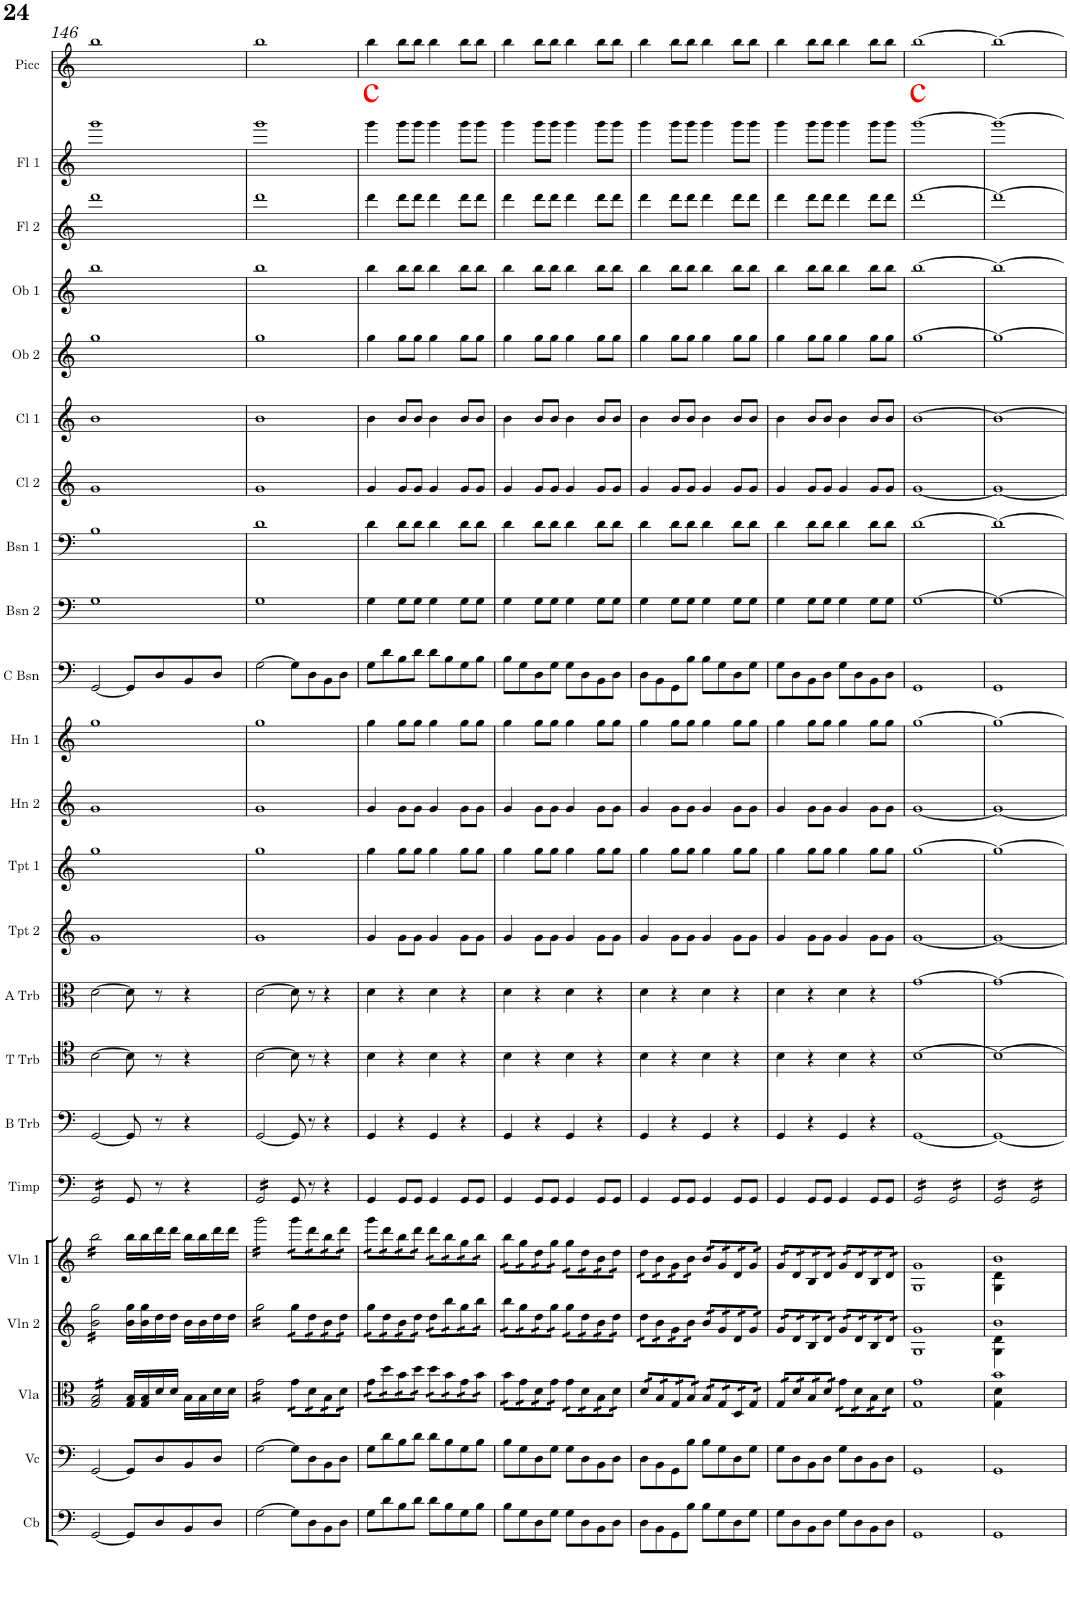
**kern	**kern	**kern	**kern	**kern	**kern	**kern	**kern	**kern	**kern	**kern	**kern	**kern	**kern	**kern	**kern	**kern	**kern	**kern	**kern	**kern	**kern	**kern	**text
*part23	*part22	*part21	*part20	*part19	*part18	*part17	*part16	*part15	*part14	*part13	*part12	*part11	*part10	*part9	*part8	*part7	*part6	*part5	*part4	*part3	*part2	*part1	*part1
*staff23	*staff22	*staff21	*staff20	*staff19	*staff18	*staff17	*staff16	*staff15	*staff14	*staff13	*staff12	*staff11	*staff10	*staff9	*staff8	*staff7	*staff6	*staff5	*staff4	*staff3	*staff2	*staff1	*staff1
*I"Contrabass	*I"Violoncello	*I"Viola	*I"Violin 2	*I"Violin 1	*I"C, G Timpani	*I"Bass Trombone	*I"Tenor Trombone	*I"Alto Trombone	*I"C Trumpet 2	*I"C Trumpet 1	*I"C Horn 2	*I"C Horn 1	*I"Contrabassoon	*I"Bassoon 2	*I"Bassoon 1	*I"C Clarinet 2	*I"C Clarinet 1	*I"Oboe 2	*I"Oboe 1	*I"Flute 2	*I"Flute 1	*I"Piccolo	*
*I'Cb	*I'Vc	*I'Vla	*I'Vln 2	*I'Vln 1	*I'Timp	*I'B Trb	*I'T Trb	*I'A Trb	*I'Tpt 2	*I'Tpt 1	*I'Hn 2	*I'Hn 1	*I'C Bsn	*I'Bsn 2	*I'Bsn 1	*I'Cl 2	*I'Cl 1	*I'Ob 2	*I'Ob 1	*I'Fl 2	*I'Fl 1	*I'Picc	*
!!LO:PB:g=z
*clefF4	*clefF4	*clefC3	*clefG2	*clefG2	*clefF4	*clefF4	*clefC4	*clefC3	*clefG2	*clefG2	*clefG2	*clefG2	*clefF4	*clefF4	*clefF4	*clefG2	*clefG2	*clefG2	*clefG2	*clefG2	*clefG2	*clefG2	*
*Trd7c12	*	*	*	*	*	*	*	*	*	*	*Trd7c12	*Trd7c12	*Trd7c12	*	*	*Trd1c2	*Trd1c2	*	*	*	*	*Trd-7c-12	*
*k[]	*k[]	*k[]	*k[]	*k[]	*k[]	*k[]	*k[]	*k[]	*k[]	*k[]	*k[]	*k[]	*k[]	*k[]	*k[]	*k[]	*k[]	*k[]	*k[]	*k[]	*k[]	*k[]	*
*M4/4	*M4/4	*M4/4	*M4/4	*M4/4	*M4/4	*M4/4	*M4/4	*M4/4	*M4/4	*M4/4	*M4/4	*M4/4	*M4/4	*M4/4	*M4/4	*M4/4	*M4/4	*M4/4	*M4/4	*M4/4	*M4/4	*M4/4	*
*met(c)	*met(c)	*met(c)	*met(c)	*met(c)	*met(c)	*met(c)	*met(c)	*met(c)	*met(c)	*met(c)	*met(c)	*met(c)	*met(c)	*met(c)	*met(c)	*met(c)	*met(c)	*met(c)	*met(c)	*met(c)	*met(c)	*met(c)	*
=146	=146	=146	=146	=146	=146	=146	=146	=146	=146	=146	=146	=146	=146	=146	=146	=146	=146	=146	=146	=146	=146	=146	=146
*	*	*tremolo	*	*	*	*	*	*	*	*	*	*	*	*	*	*	*	*	*	*	*	*	*
*	*	*	*tremolo	*	*	*	*	*	*	*	*	*	*	*	*	*	*	*	*	*	*	*	*
*	*	*	*	*tremolo	*	*	*	*	*	*	*	*	*	*	*	*	*	*	*	*	*	*	*
*	*	*	*	*	*tremolo	*	*	*	*	*	*	*	*	*	*	*	*	*	*	*	*	*	*
[2GG/	[2GG/	16G/ 16B/LL	16b\ 16gg\LL	16bb\LL	16GG/LL	[2GG/	[2B\	[2d\	1g	1gg	1g	1gg	[2GG/	1G	1B	1g	1b	1gg	1bb	1ddd	1ggg	1bb	.
.	.	16G/ 16B/	16b\ 16gg\	16bb\	16GG/	.	.	.	.	.	.	.	.	.	.	.	.	.	.	.	.	.	.
.	.	16G/ 16B/	16b\ 16gg\	16bb\	16GG/	.	.	.	.	.	.	.	.	.	.	.	.	.	.	.	.	.	.
.	.	16G/ 16B/	16b\ 16gg\	16bb\	16GG/	.	.	.	.	.	.	.	.	.	.	.	.	.	.	.	.	.	.
.	.	16G/ 16B/	16b\ 16gg\	16bb\	16GG/	.	.	.	.	.	.	.	.	.	.	.	.	.	.	.	.	.	.
.	.	16G/ 16B/	16b\ 16gg\	16bb\	16GG/	.	.	.	.	.	.	.	.	.	.	.	.	.	.	.	.	.	.
.	.	16G/ 16B/	16b\ 16gg\	16bb\	16GG/	.	.	.	.	.	.	.	.	.	.	.	.	.	.	.	.	.	.
.	.	16G/ 16B/JJ	16b\ 16gg\JJ	16bb\JJ	16GG/JJ	.	.	.	.	.	.	.	.	.	.	.	.	.	.	.	.	.	.
*	*	*	*	*	*Xtremolo	*	*	*	*	*	*	*	*	*	*	*	*	*	*	*	*	*	*
*	*	*	*	*Xtremolo	*	*	*	*	*	*	*	*	*	*	*	*	*	*	*	*	*	*	*
*	*	*	*Xtremolo	*	*	*	*	*	*	*	*	*	*	*	*	*	*	*	*	*	*	*	*
*	*	*Xtremolo	*	*	*	*	*	*	*	*	*	*	*	*	*	*	*	*	*	*	*	*	*
8GG/L]	8GG/L]	16G/ 16B/LL	16b\ 16gg\LL	16bb\LL	8GG/	8GG/]	8B\]	8d\]	.	.	.	.	8GG/L]	.	.	.	.	.	.	.	.	.	.
.	.	16G/ 16B/	16b\ 16gg\	16bb\	.	.	.	.	.	.	.	.	.	.	.	.	.	.	.	.	.	.	.
8D/	8D/	16d/	16dd\	16ddd\	8r	8r	8r	8r	.	.	.	.	8D/	.	.	.	.	.	.	.	.	.	.
.	.	16d/JJ	16dd\JJ	16ddd\JJ	.	.	.	.	.	.	.	.	.	.	.	.	.	.	.	.	.	.	.
8BB/	8BB/	16B\LL	16b\LL	16bb\LL	4r	4r	4r	4r	.	.	.	.	8BB/	.	.	.	.	.	.	.	.	.	.
.	.	16B\	16b\	16bb\	.	.	.	.	.	.	.	.	.	.	.	.	.	.	.	.	.	.	.
8D/J	8D/J	16d\	16dd\	16ddd\	.	.	.	.	.	.	.	.	8D/J	.	.	.	.	.	.	.	.	.	.
.	.	16d\JJ	16dd\JJ	16ddd\JJ	.	.	.	.	.	.	.	.	.	.	.	.	.	.	.	.	.	.	.
=147	=147	=147	=147	=147	=147	=147	=147	=147	=147	=147	=147	=147	=147	=147	=147	=147	=147	=147	=147	=147	=147	=147	=147
*	*	*tremolo	*	*	*	*	*	*	*	*	*	*	*	*	*	*	*	*	*	*	*	*	*
*	*	*	*tremolo	*	*	*	*	*	*	*	*	*	*	*	*	*	*	*	*	*	*	*	*
*	*	*	*	*tremolo	*	*	*	*	*	*	*	*	*	*	*	*	*	*	*	*	*	*	*
*	*	*	*	*	*tremolo	*	*	*	*	*	*	*	*	*	*	*	*	*	*	*	*	*	*
[2G\	[2G\	16g\LL	16gg\LL	16ggg\LL	16GG/LL	[2GG/	[2B\	[2d\	1g	1gg	1g	1gg	[2G\	1G	1d	1g	1b	1gg	1bb	1ddd	1ggg	1bb	.
.	.	16g\	16gg\	16ggg\	16GG/	.	.	.	.	.	.	.	.	.	.	.	.	.	.	.	.	.	.
.	.	16g\	16gg\	16ggg\	16GG/	.	.	.	.	.	.	.	.	.	.	.	.	.	.	.	.	.	.
.	.	16g\	16gg\	16ggg\	16GG/	.	.	.	.	.	.	.	.	.	.	.	.	.	.	.	.	.	.
.	.	16g\	16gg\	16ggg\	16GG/	.	.	.	.	.	.	.	.	.	.	.	.	.	.	.	.	.	.
.	.	16g\	16gg\	16ggg\	16GG/	.	.	.	.	.	.	.	.	.	.	.	.	.	.	.	.	.	.
.	.	16g\	16gg\	16ggg\	16GG/	.	.	.	.	.	.	.	.	.	.	.	.	.	.	.	.	.	.
.	.	16g\JJ	16gg\JJ	16ggg\JJ	16GG/JJ	.	.	.	.	.	.	.	.	.	.	.	.	.	.	.	.	.	.
*	*	*	*	*	*Xtremolo	*	*	*	*	*	*	*	*	*	*	*	*	*	*	*	*	*	*
8G\L]	8G\L]	16g\LL	16gg\LL	16ggg\LL	8GG/	8GG/]	8B\]	8d\]	.	.	.	.	8G\L]	.	.	.	.	.	.	.	.	.	.
.	.	16g\	16gg\	16ggg\	.	.	.	.	.	.	.	.	.	.	.	.	.	.	.	.	.	.	.
8D\	8D\	16d\	16dd\	16ddd\	8r	8r	8r	8r	.	.	.	.	8D\	.	.	.	.	.	.	.	.	.	.
.	.	16d\	16dd\	16ddd\	.	.	.	.	.	.	.	.	.	.	.	.	.	.	.	.	.	.	.
8BB\	8BB\	16B\	16b\	16bb\	4r	4r	4r	4r	.	.	.	.	8BB\	.	.	.	.	.	.	.	.	.	.
.	.	16B\	16b\	16bb\	.	.	.	.	.	.	.	.	.	.	.	.	.	.	.	.	.	.	.
8D\J	8D\J	16d\	16dd\	16ddd\	.	.	.	.	.	.	.	.	8D\J	.	.	.	.	.	.	.	.	.	.
.	.	16d\JJ	16dd\JJ	16ddd\JJ	.	.	.	.	.	.	.	.	.	.	.	.	.	.	.	.	.	.	.
=148	=148	=148	=148	=148	=148	=148	=148	=148	=148	=148	=148	=148	=148	=148	=148	=148	=148	=148	=148	=148	=148	=148	=148
!	!	!	!	!	!	!	!	!	!	!	!	!	!	!	!	!	!	!	!	!	!	!	!LO:LY:b:color=#FF0000
8G\L	8G\L	16g\LL	16gg\LL	16ggg\LL	4GG/	4GG/	4B\	4d\	4g/	4gg\	4g/	4gg\	8G\L	4G\	4d\	4g/	4b\	4gg\	4bb\	4ddd\	4ggg\	4bb\	c
.	.	16g\	16gg\	16ggg\	.	.	.	.	.	.	.	.	.	.	.	.	.	.	.	.	.	.	.
8d\	8d\	16dd\	16dd\	16ddd\	.	.	.	.	.	.	.	.	8d\	.	.	.	.	.	.	.	.	.	.
.	.	16dd\	16dd\	16ddd\	.	.	.	.	.	.	.	.	.	.	.	.	.	.	.	.	.	.	.
8B\	8B\	16b\	16b\	16bb\	8GG/L	4r	4r	4r	8g\L	8gg\L	8g\L	8gg\L	8B\	8G\L	8d\L	8g/L	8b/L	8gg\L	8bb\L	8ddd\L	8ggg\L	8bb\L	.
.	.	16b\	16b\	16bb\	.	.	.	.	.	.	.	.	.	.	.	.	.	.	.	.	.	.	.
8d\J	8d\J	16dd\	16dd\	16ddd\	8GG/J	.	.	.	8g\J	8gg\J	8g\J	8gg\J	8d\J	8G\J	8d\J	8g/J	8b/J	8gg\J	8bb\J	8ddd\J	8ggg\J	8bb\J	.
.	.	16dd\JJ	16dd\JJ	16ddd\JJ	.	.	.	.	.	.	.	.	.	.	.	.	.	.	.	.	.	.	.
8d\L	8d\L	16dd\LL	16dd\LL	16ddd\LL	4GG/	4GG/	4B\	4d\	4g/	4gg\	4g/	4gg\	8d\L	4G\	4d\	4g/	4b\	4gg\	4bb\	4ddd\	4ggg\	4bb\	.
.	.	16dd\	16dd\	16ddd\	.	.	.	.	.	.	.	.	.	.	.	.	.	.	.	.	.	.	.
8B\	8B\	16b\	16bb\	16bb\	.	.	.	.	.	.	.	.	8B\	.	.	.	.	.	.	.	.	.	.
.	.	16b\	16bb\	16bb\	.	.	.	.	.	.	.	.	.	.	.	.	.	.	.	.	.	.	.
8G\	8G\	16g\	16gg\	16gg\	8GG/L	4r	4r	4r	8g\L	8gg\L	8g\L	8gg\L	8G\	8G\L	8d\L	8g/L	8b/L	8gg\L	8bb\L	8ddd\L	8ggg\L	8bb\L	.
.	.	16g\	16gg\	16gg\	.	.	.	.	.	.	.	.	.	.	.	.	.	.	.	.	.	.	.
8B\J	8B\J	16b\	16bb\	16bb\	8GG/J	.	.	.	8g\J	8gg\J	8g\J	8gg\J	8B\J	8G\J	8d\J	8g/J	8b/J	8gg\J	8bb\J	8ddd\J	8ggg\J	8bb\J	.
.	.	16b\JJ	16bb\JJ	16bb\JJ	.	.	.	.	.	.	.	.	.	.	.	.	.	.	.	.	.	.	.
=149	=149	=149	=149	=149	=149	=149	=149	=149	=149	=149	=149	=149	=149	=149	=149	=149	=149	=149	=149	=149	=149	=149	=149
8B\L	8B\L	16b\LL	16bb\LL	16bb\LL	4GG/	4GG/	4B\	4d\	4g/	4gg\	4g/	4gg\	8B\L	4G\	4d\	4g/	4b\	4gg\	4bb\	4ddd\	4ggg\	4bb\	.
.	.	16b\	16bb\	16bb\	.	.	.	.	.	.	.	.	.	.	.	.	.	.	.	.	.	.	.
8G\	8G\	16g\	16gg\	16gg\	.	.	.	.	.	.	.	.	8G\	.	.	.	.	.	.	.	.	.	.
.	.	16g\	16gg\	16gg\	.	.	.	.	.	.	.	.	.	.	.	.	.	.	.	.	.	.	.
8D\	8D\	16d\	16dd\	16dd\	8GG/L	4r	4r	4r	8g\L	8gg\L	8g\L	8gg\L	8D\	8G\L	8d\L	8g/L	8b/L	8gg\L	8bb\L	8ddd\L	8ggg\L	8bb\L	.
.	.	16d\	16dd\	16dd\	.	.	.	.	.	.	.	.	.	.	.	.	.	.	.	.	.	.	.
8G\J	8G\J	16g\	16gg\	16gg\	8GG/J	.	.	.	8g\J	8gg\J	8g\J	8gg\J	8G\J	8G\J	8d\J	8g/J	8b/J	8gg\J	8bb\J	8ddd\J	8ggg\J	8bb\J	.
.	.	16g\JJ	16gg\JJ	16gg\JJ	.	.	.	.	.	.	.	.	.	.	.	.	.	.	.	.	.	.	.
8G\L	8G\L	16g\LL	16gg\LL	16gg\LL	4GG/	4GG/	4B\	4d\	4g/	4gg\	4g/	4gg\	8G\L	4G\	4d\	4g/	4b\	4gg\	4bb\	4ddd\	4ggg\	4bb\	.
.	.	16g\	16gg\	16gg\	.	.	.	.	.	.	.	.	.	.	.	.	.	.	.	.	.	.	.
8D\	8D\	16d\	16dd\	16dd\	.	.	.	.	.	.	.	.	8D\	.	.	.	.	.	.	.	.	.	.
.	.	16d\	16dd\	16dd\	.	.	.	.	.	.	.	.	.	.	.	.	.	.	.	.	.	.	.
8BB\	8BB\	16B\	16b\	16b\	8GG/L	4r	4r	4r	8g\L	8gg\L	8g\L	8gg\L	8BB\	8G\L	8d\L	8g/L	8b/L	8gg\L	8bb\L	8ddd\L	8ggg\L	8bb\L	.
.	.	16B\	16b\	16b\	.	.	.	.	.	.	.	.	.	.	.	.	.	.	.	.	.	.	.
8D\J	8D\J	16d\	16dd\	16dd\	8GG/J	.	.	.	8g\J	8gg\J	8g\J	8gg\J	8D\J	8G\J	8d\J	8g/J	8b/J	8gg\J	8bb\J	8ddd\J	8ggg\J	8bb\J	.
.	.	16d\JJ	16dd\JJ	16dd\JJ	.	.	.	.	.	.	.	.	.	.	.	.	.	.	.	.	.	.	.
=150	=150	=150	=150	=150	=150	=150	=150	=150	=150	=150	=150	=150	=150	=150	=150	=150	=150	=150	=150	=150	=150	=150	=150
8D\L	8D\L	16d/LL	16dd\LL	16dd\LL	4GG/	4GG/	4B\	4d\	4g/	4gg\	4g/	4gg\	8D\L	4G\	4d\	4g/	4b\	4gg\	4bb\	4ddd\	4ggg\	4bb\	.
.	.	16d/	16dd\	16dd\	.	.	.	.	.	.	.	.	.	.	.	.	.	.	.	.	.	.	.
8BB\	8BB\	16B/	16b\	16b\	.	.	.	.	.	.	.	.	8BB\	.	.	.	.	.	.	.	.	.	.
.	.	16B/	16b\	16b\	.	.	.	.	.	.	.	.	.	.	.	.	.	.	.	.	.	.	.
8GG\	8GG\	16G/	16g\	16g\	8GG/L	4r	4r	4r	8g\L	8gg\L	8g\L	8gg\L	8GG\	8G\L	8d\L	8g/L	8b/L	8gg\L	8bb\L	8ddd\L	8ggg\L	8bb\L	.
.	.	16G/	16g\	16g\	.	.	.	.	.	.	.	.	.	.	.	.	.	.	.	.	.	.	.
8B\J	8B\J	16B/	16b\	16b\	8GG/J	.	.	.	8g\J	8gg\J	8g\J	8gg\J	8B\J	8G\J	8d\J	8g/J	8b/J	8gg\J	8bb\J	8ddd\J	8ggg\J	8bb\J	.
.	.	16B/JJ	16b\JJ	16b\JJ	.	.	.	.	.	.	.	.	.	.	.	.	.	.	.	.	.	.	.
8B\L	8B\L	16B/LL	16b/LL	16b/LL	4GG/	4GG/	4B\	4d\	4g/	4gg\	4g/	4gg\	8B\L	4G\	4d\	4g/	4b\	4gg\	4bb\	4ddd\	4ggg\	4bb\	.
.	.	16B/	16b/	16b/	.	.	.	.	.	.	.	.	.	.	.	.	.	.	.	.	.	.	.
8G\	8G\	16G/	16g/	16g/	.	.	.	.	.	.	.	.	8G\	.	.	.	.	.	.	.	.	.	.
.	.	16G/	16g/	16g/	.	.	.	.	.	.	.	.	.	.	.	.	.	.	.	.	.	.	.
8D\	8D\	16D/	16d/	16d/	8GG/L	4r	4r	4r	8g\L	8gg\L	8g\L	8gg\L	8D\	8G\L	8d\L	8g/L	8b/L	8gg\L	8bb\L	8ddd\L	8ggg\L	8bb\L	.
.	.	16D/	16d/	16d/	.	.	.	.	.	.	.	.	.	.	.	.	.	.	.	.	.	.	.
8G\J	8G\J	16G/	16g/	16g/	8GG/J	.	.	.	8g\J	8gg\J	8g\J	8gg\J	8G\J	8G\J	8d\J	8g/J	8b/J	8gg\J	8bb\J	8ddd\J	8ggg\J	8bb\J	.
.	.	16G/JJ	16g/JJ	16g/JJ	.	.	.	.	.	.	.	.	.	.	.	.	.	.	.	.	.	.	.
=151	=151	=151	=151	=151	=151	=151	=151	=151	=151	=151	=151	=151	=151	=151	=151	=151	=151	=151	=151	=151	=151	=151	=151
8G\L	8G\L	16G/LL	16g/LL	16g/LL	4GG/	4GG/	4B\	4d\	4g/	4gg\	4g/	4gg\	8G\L	4G\	4d\	4g/	4b\	4gg\	4bb\	4ddd\	4ggg\	4bb\	.
.	.	16G/	16g/	16g/	.	.	.	.	.	.	.	.	.	.	.	.	.	.	.	.	.	.	.
8D\	8D\	16d/	16d/	16d/	.	.	.	.	.	.	.	.	8D\	.	.	.	.	.	.	.	.	.	.
.	.	16d/	16d/	16d/	.	.	.	.	.	.	.	.	.	.	.	.	.	.	.	.	.	.	.
8BB\	8BB\	16B/	16B/	16B/	8GG/L	4r	4r	4r	8g\L	8gg\L	8g\L	8gg\L	8BB\	8G\L	8d\L	8g/L	8b/L	8gg\L	8bb\L	8ddd\L	8ggg\L	8bb\L	.
.	.	16B/	16B/	16B/	.	.	.	.	.	.	.	.	.	.	.	.	.	.	.	.	.	.	.
8D\J	8D\J	16d/	16d/	16d/	8GG/J	.	.	.	8g\J	8gg\J	8g\J	8gg\J	8D\J	8G\J	8d\J	8g/J	8b/J	8gg\J	8bb\J	8ddd\J	8ggg\J	8bb\J	.
.	.	16d/JJ	16d/JJ	16d/JJ	.	.	.	.	.	.	.	.	.	.	.	.	.	.	.	.	.	.	.
8G\L	8G\L	16g\LL	16g/LL	16g/LL	4GG/	4GG/	4B\	4d\	4g/	4gg\	4g/	4gg\	8G\L	4G\	4d\	4g/	4b\	4gg\	4bb\	4ddd\	4ggg\	4bb\	.
.	.	16g\	16g/	16g/	.	.	.	.	.	.	.	.	.	.	.	.	.	.	.	.	.	.	.
8D\	8D\	16d\	16d/	16d/	.	.	.	.	.	.	.	.	8D\	.	.	.	.	.	.	.	.	.	.
.	.	16d\	16d/	16d/	.	.	.	.	.	.	.	.	.	.	.	.	.	.	.	.	.	.	.
8BB\	8BB\	16B\	16B/	16B/	8GG/L	4r	4r	4r	8g\L	8gg\L	8g\L	8gg\L	8BB\	8G\L	8d\L	8g/L	8b/L	8gg\L	8bb\L	8ddd\L	8ggg\L	8bb\L	.
.	.	16B\	16B/	16B/	.	.	.	.	.	.	.	.	.	.	.	.	.	.	.	.	.	.	.
8D\J	8D\J	16d\	16d/	16d/	8GG/J	.	.	.	8g\J	8gg\J	8g\J	8gg\J	8D\J	8G\J	8d\J	8g/J	8b/J	8gg\J	8bb\J	8ddd\J	8ggg\J	8bb\J	.
.	.	16d\JJ	16d/JJ	16d/JJ	.	.	.	.	.	.	.	.	.	.	.	.	.	.	.	.	.	.	.
*	*	*	*	*Xtremolo	*	*	*	*	*	*	*	*	*	*	*	*	*	*	*	*	*	*	*
*	*	*	*Xtremolo	*	*	*	*	*	*	*	*	*	*	*	*	*	*	*	*	*	*	*	*
*	*	*Xtremolo	*	*	*	*	*	*	*	*	*	*	*	*	*	*	*	*	*	*	*	*	*
=152	=152	=152	=152	=152	=152	=152	=152	=152	=152	=152	=152	=152	=152	=152	=152	=152	=152	=152	=152	=152	=152	=152	=152
!	!	!	!	!	!	!	!	!	!	!	!	!	!	!	!	!	!	!	!	!	!	!	!LO:LY:b:color=#FF0000
*	*	*	*	*	*tremolo	*	*	*	*	*	*	*	*	*	*	*	*	*	*	*	*	*	*
1GG	1GG	1G 1g	1G 1g	1G 1g	16GG/LL	[1GG	[1B	[1g	[1g	[1gg	[1g	[1gg	1GG	[1G	[1d	[1g	[1b	[1gg	[1bb	[1ddd	[1ggg	[1bb	c
.	.	.	.	.	16GG/	.	.	.	.	.	.	.	.	.	.	.	.	.	.	.	.	.	.
.	.	.	.	.	16GG/	.	.	.	.	.	.	.	.	.	.	.	.	.	.	.	.	.	.
.	.	.	.	.	16GG/	.	.	.	.	.	.	.	.	.	.	.	.	.	.	.	.	.	.
.	.	.	.	.	16GG/	.	.	.	.	.	.	.	.	.	.	.	.	.	.	.	.	.	.
.	.	.	.	.	16GG/	.	.	.	.	.	.	.	.	.	.	.	.	.	.	.	.	.	.
.	.	.	.	.	16GG/	.	.	.	.	.	.	.	.	.	.	.	.	.	.	.	.	.	.
.	.	.	.	.	16GG/JJ	.	.	.	.	.	.	.	.	.	.	.	.	.	.	.	.	.	.
.	.	.	.	.	16GG/LL	.	.	.	.	.	.	.	.	.	.	.	.	.	.	.	.	.	.
.	.	.	.	.	16GG/	.	.	.	.	.	.	.	.	.	.	.	.	.	.	.	.	.	.
.	.	.	.	.	16GG/	.	.	.	.	.	.	.	.	.	.	.	.	.	.	.	.	.	.
.	.	.	.	.	16GG/	.	.	.	.	.	.	.	.	.	.	.	.	.	.	.	.	.	.
.	.	.	.	.	16GG/	.	.	.	.	.	.	.	.	.	.	.	.	.	.	.	.	.	.
.	.	.	.	.	16GG/	.	.	.	.	.	.	.	.	.	.	.	.	.	.	.	.	.	.
.	.	.	.	.	16GG/	.	.	.	.	.	.	.	.	.	.	.	.	.	.	.	.	.	.
.	.	.	.	.	16GG/JJ	.	.	.	.	.	.	.	.	.	.	.	.	.	.	.	.	.	.
=153	=153	=153	=153	=153	=153	=153	=153	=153	=153	=153	=153	=153	=153	=153	=153	=153	=153	=153	=153	=153	=153	=153	=153
*	*	*^	*^	*^	*	*	*	*	*	*	*	*	*	*	*	*	*	*	*	*	*	*	*
1GG	1GG	1b	4G\ 4d\	1b	4G\ 4d\	1b	4G\ 4d\	16GG/LL	1GG_	1B_	1g_	1g_	1gg_	1g_	1gg_	1GG	1G_	1d_	1g_	1b_	1gg_	1bb_	1ddd_	1ggg_	1bb_	.
.	.	.	.	.	.	.	.	16GG/	.	.	.	.	.	.	.	.	.	.	.	.	.	.	.	.	.	.
.	.	.	.	.	.	.	.	16GG/	.	.	.	.	.	.	.	.	.	.	.	.	.	.	.	.	.	.
.	.	.	.	.	.	.	.	16GG/	.	.	.	.	.	.	.	.	.	.	.	.	.	.	.	.	.	.
.	.	.	2.ryy	.	2.ryy	.	2.ryy	16GG/	.	.	.	.	.	.	.	.	.	.	.	.	.	.	.	.	.	.
.	.	.	.	.	.	.	.	16GG/	.	.	.	.	.	.	.	.	.	.	.	.	.	.	.	.	.	.
.	.	.	.	.	.	.	.	16GG/	.	.	.	.	.	.	.	.	.	.	.	.	.	.	.	.	.	.
.	.	.	.	.	.	.	.	16GG/JJ	.	.	.	.	.	.	.	.	.	.	.	.	.	.	.	.	.	.
.	.	.	.	.	.	.	.	16GG/LL	.	.	.	.	.	.	.	.	.	.	.	.	.	.	.	.	.	.
.	.	.	.	.	.	.	.	16GG/	.	.	.	.	.	.	.	.	.	.	.	.	.	.	.	.	.	.
.	.	.	.	.	.	.	.	16GG/	.	.	.	.	.	.	.	.	.	.	.	.	.	.	.	.	.	.
.	.	.	.	.	.	.	.	16GG/	.	.	.	.	.	.	.	.	.	.	.	.	.	.	.	.	.	.
.	.	.	.	.	.	.	.	16GG/	.	.	.	.	.	.	.	.	.	.	.	.	.	.	.	.	.	.
.	.	.	.	.	.	.	.	16GG/	.	.	.	.	.	.	.	.	.	.	.	.	.	.	.	.	.	.
.	.	.	.	.	.	.	.	16GG/	.	.	.	.	.	.	.	.	.	.	.	.	.	.	.	.	.	.
.	.	.	.	.	.	.	.	16GG/JJ	.	.	.	.	.	.	.	.	.	.	.	.	.	.	.	.	.	.
*	*	*	*	*	*	*	*	*Xtremolo	*	*	*	*	*	*	*	*	*	*	*	*	*	*	*	*	*	*
*	*	*v	*v	*	*	*v	*v	*	*	*	*	*	*	*	*	*	*	*	*	*	*	*	*	*	*	*
*	*	*	*v	*v	*	*	*	*	*	*	*	*	*	*	*	*	*	*	*	*	*	*	*	*
=	=	=	=	=	=	=	=	=	=	=	=	=	=	=	=	=	=	=	=	=	=	=	=
*-	*-	*-	*-	*-	*-	*-	*-	*-	*-	*-	*-	*-	*-	*-	*-	*-	*-	*-	*-	*-	*-	*-	*-
